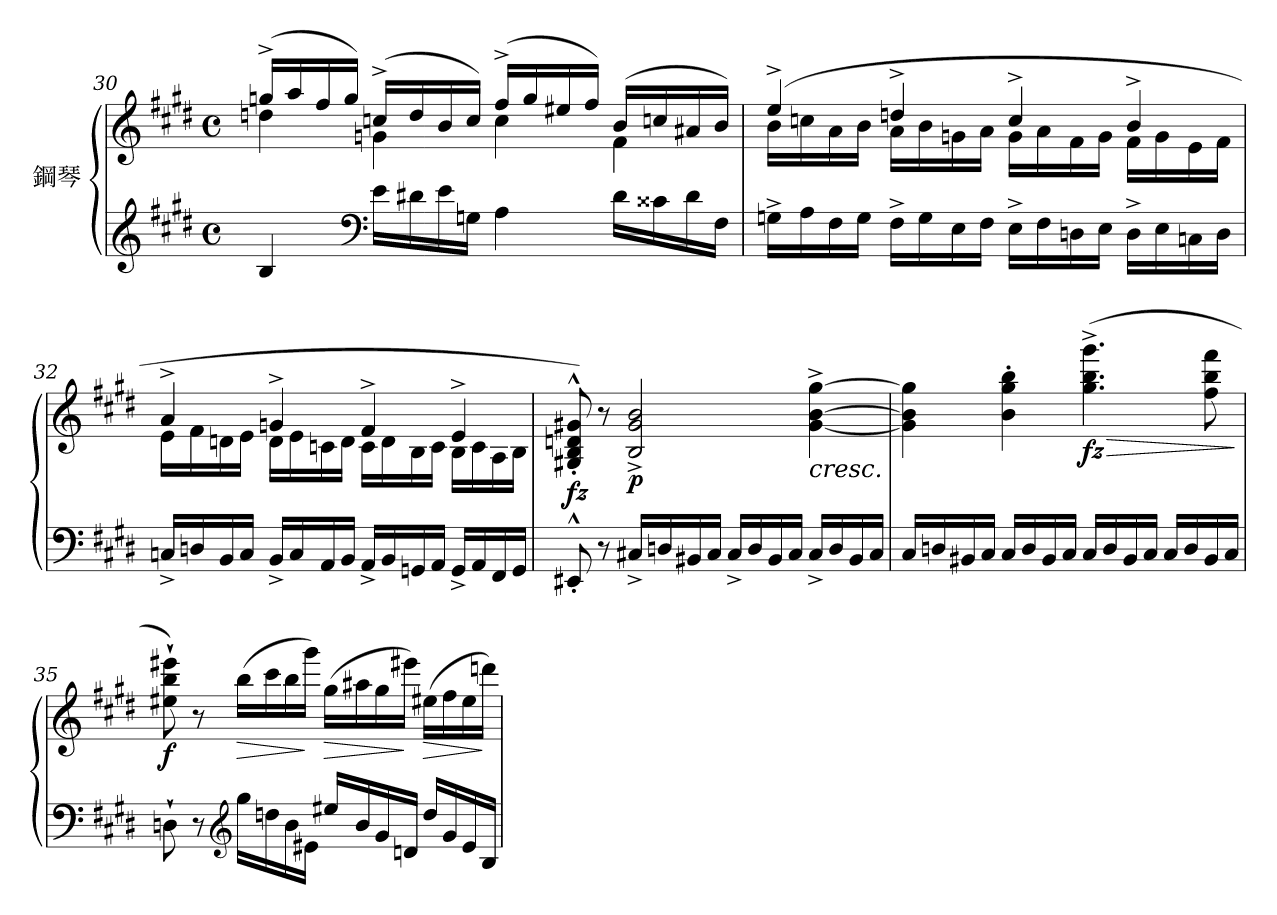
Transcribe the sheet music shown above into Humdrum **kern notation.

**kern	**kern	**dynam
*part1	*part1	*part1
*staff2	*staff1	*staff1/2
*I"鋼琴	*	*
*clefG2	*clefG2	*
*k[f#c#g#d#]	*k[f#c#g#d#]	*
*M4/4	*M4/4	*
*met(c)	*met(c)	*
=30	=30	=30
*	*^	*
4B/	(>16ggn^/LL	4ddn\	.
.	16aa/	.	.
.	16ff#/	.	.
.	16gg/JJ)	.	.
*clefF4	*	*	*
16e\LL	(>16ccn^/LL	4gn\	.
16d#X\	16dd/	.	.
16e\	16b/	.	.
16Gn\JJ	16cc/JJ)	.	.
4A\	(>16ff#^/LL	4cc\	.
.	16gg/	.	.
.	16ee#X/	.	.
.	16ff#/JJ)	.	.
16d#\LL	(>16b/LL	4f#\	.
16c##X\	16ccn/	.	.
16d#\	16a#X/	.	.
16F#\JJ	16b/JJ)	.	.
!!LO:LB:g=z	!!
=31	=31	=31	=31
16Gn^\LL	(>4ee^/	16b\LL	.
16A\	.	16ccn\	.
16F#\	.	16a\	.
16G\JJ	.	16b\JJ	.
16F#^\LL	4ddn^/	16a\LL	.
16G\	.	16b\	.
16E\	.	16gn\	.
16F#\JJ	.	16a\JJ	.
16E^\LL	4cc^/	16g\LL	.
16F#\	.	16a\	.
16Dn\	.	16f#\	.
16E\JJ	.	16g\JJ	.
16D^\LL	4b^/	16f#\LL	.
16E\	.	16g\	.
16Cn\	.	16e\	.
16D\JJ	.	16f#\JJ	.
=32	=32	=32	=32
16Cn^/LL	4a^/	16e\LL	.
16Dn/	.	16f#\	.
16BB/	.	16dn\	.
16C/JJ	.	16e\JJ	.
16BB^/LL	4gn^/	16d\LL	.
16C/	.	16e\	.
16AA/	.	16cn\	.
16BB/JJ	.	16d\JJ	.
16AA^/LL	4f#^/	16c\LL	.
16BB/	.	16d\	.
16GGn/	.	16B\	.
16AA/JJ	.	16c\JJ	.
16GG^/LL	4e^/	16B\LL	.
16AA/	.	16c\	.
16FF#/	.	16A\	.
16GG/JJ	.	16B\JJ	.
=33	=33	=33	=33
!	!	!	!LO:DY:b
*	*v	*v	*
8EE#X'^^/	8G#X/'^^ 8B/'^^ 8dn/'^^ 8g#X/'^^)	fz
8r	8r	.
!	!	!LO:DY:b
16C#X^/LL	2B/^ 2g#/^ 2b/^	p
16Dn/	.	.
16BB#X/	.	.
16C#/JJ	.	.
16C#^/LL	.	.
16D/	.	.
16BB#/	.	.
16C#/JJ	.	.
!	!LO:TX:b:i:t=cresc.	!
16C#^/LL	[4g#\^ [4b\^ [4gg#\^	.
16D/	.	.
16BB#/	.	.
16C#/JJ	.	.
!!LO:LB:g=z
=34	=34	=34
16C#/LL	4g#\] 4b\] 4gg#\]	.
16Dn/	.	.
16BB#X/	.	.
16C#/JJ	.	.
16C#/LL	4b\' 4gg#\' 4bb\'	.
16D/	.	.
16BB#/	.	.
16C#/JJ	.	.
!	!	!LO:HP:b
!	!	!LO:DY:n=1:b
16C#/LL	(>4.gg#\^ 4.bb\^ 4.ggg#\^	> fz
16D/	.	.
16BB#/	.	.
16C#/JJ	.	.
16C#/LL	.	.
16D/	.	.
16BB#/	8ff#\ 8bb\ 8fff#\	.
16C#/JJ	.	.
.	.	]
=35	=35	=35
!	!	!LO:DY:b
8Dn`\	8ee#X\` 8bb\` 8eee#X\`)	f
8r	8r	.
*clefG2	*	*
!	!	!LO:HP:b
16gg#\LL	(>16bb\LL	>
16ddn\	16ccc#\	.
16b\	16bb\	.
16e#X\JJ	16ggg#\JJ)	]
!	!	!LO:HP:b
16ee#X/LL	(>16gg#\LL	>
16b/	16aa#X\	.
16g#/	16gg#\	.
16dn/JJ	16eee#X\JJ)	]
!	!	!LO:HP:b
16dd/LL	(>16ee#X\LL	>
16g#/	16ff#\	.
16e#/	16ee#\	.
16B/JJ	16dddn\JJ)	]
=	=	=
*-	*-	*-
